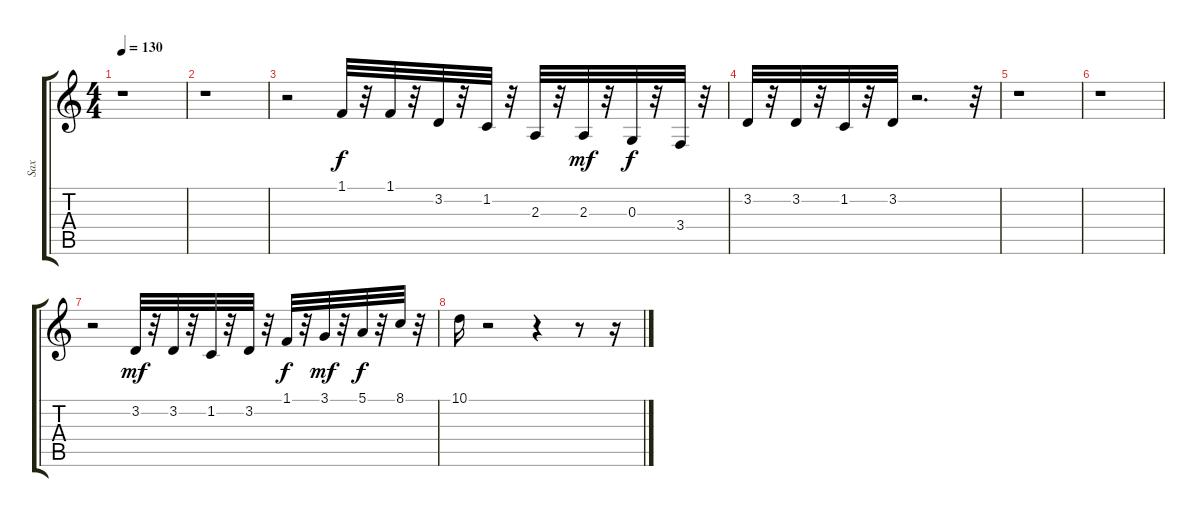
\track ("Sax" "Sax") {instrument tenorsax}
\staff {score tabs}
\tuning (E4 B3 G3 D3 A2 E2) {hide}
\ts (4 4)
\tempo 130
\clef g2
\ks c
r.1{dy ff} |
r.1 |
r.2 1.1.32{dy f} r.32 1.1.32 r.32 3.2.32 r.32 1.2.32 r.32 2.3.32 r.32 2.3.32{dy mf} r.32 0.3.32{dy f} r.32 3.4.32 r.32 |
3.2.32 r.32 3.2.32 r.32 1.2.32 r.32 3.2.32 r.2{d} r.32 |
r.1 |
r.1 |
r.2 3.2.32{dy mf} r.32 3.2.32 r.32 1.2.32 r.32 3.2.32 r.32 1.1.32{dy f} r.32 3.1.32{dy mf} r.32 5.1.32{dy f} r.32 8.1.32 r.32 |
10.1.16 r.2 r.4 r.8 r.16
